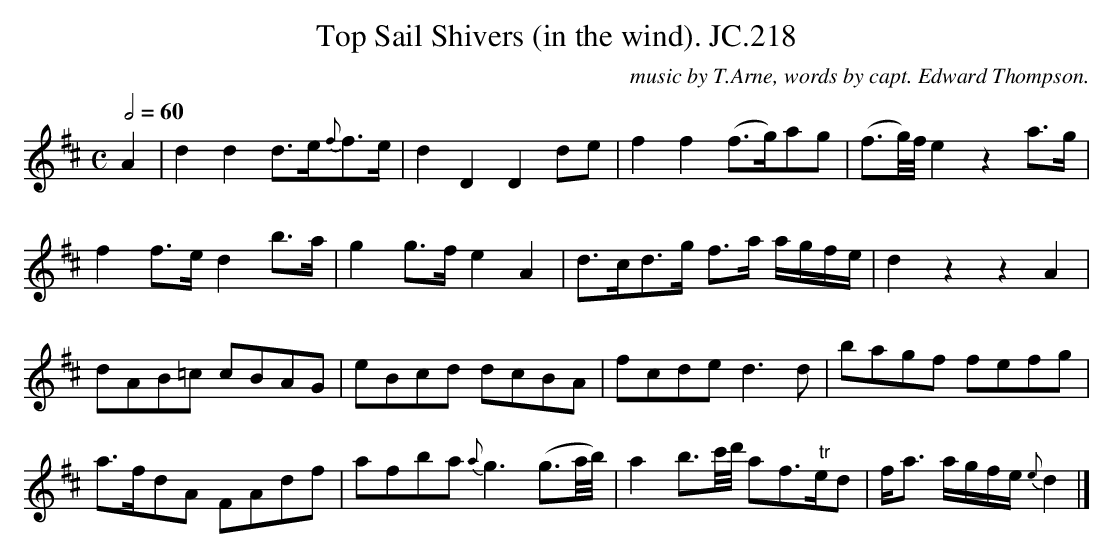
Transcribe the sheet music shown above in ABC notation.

X:1
T:Top Sail Shivers (in the wind). JC.218
C:music by T.Arne, words by capt. Edward Thompson.
M:C
L:1/8
Q:2/4=60
K:D
A2|\\
d2d2 d>e{f}f>e|d2D2 D2de|f2f2 (f>g)ag|(f3/g/4)f/4e2 z2a>g|
f2f>e d2b>a|g2g>f e2A2|d>cd>g f>a a/g/f/e/|d2z2 z2A2|
dAB=c cBAG|eBcd dcBA|fcde d3d|bagf fefg|
a>fdA FAdf|afba {a}g3 (g3/2a/4b/4)|\\
a2b3/2c'/4d'/4 af>" tr"ed|f<a a/g/f/e/{e}d2|]
